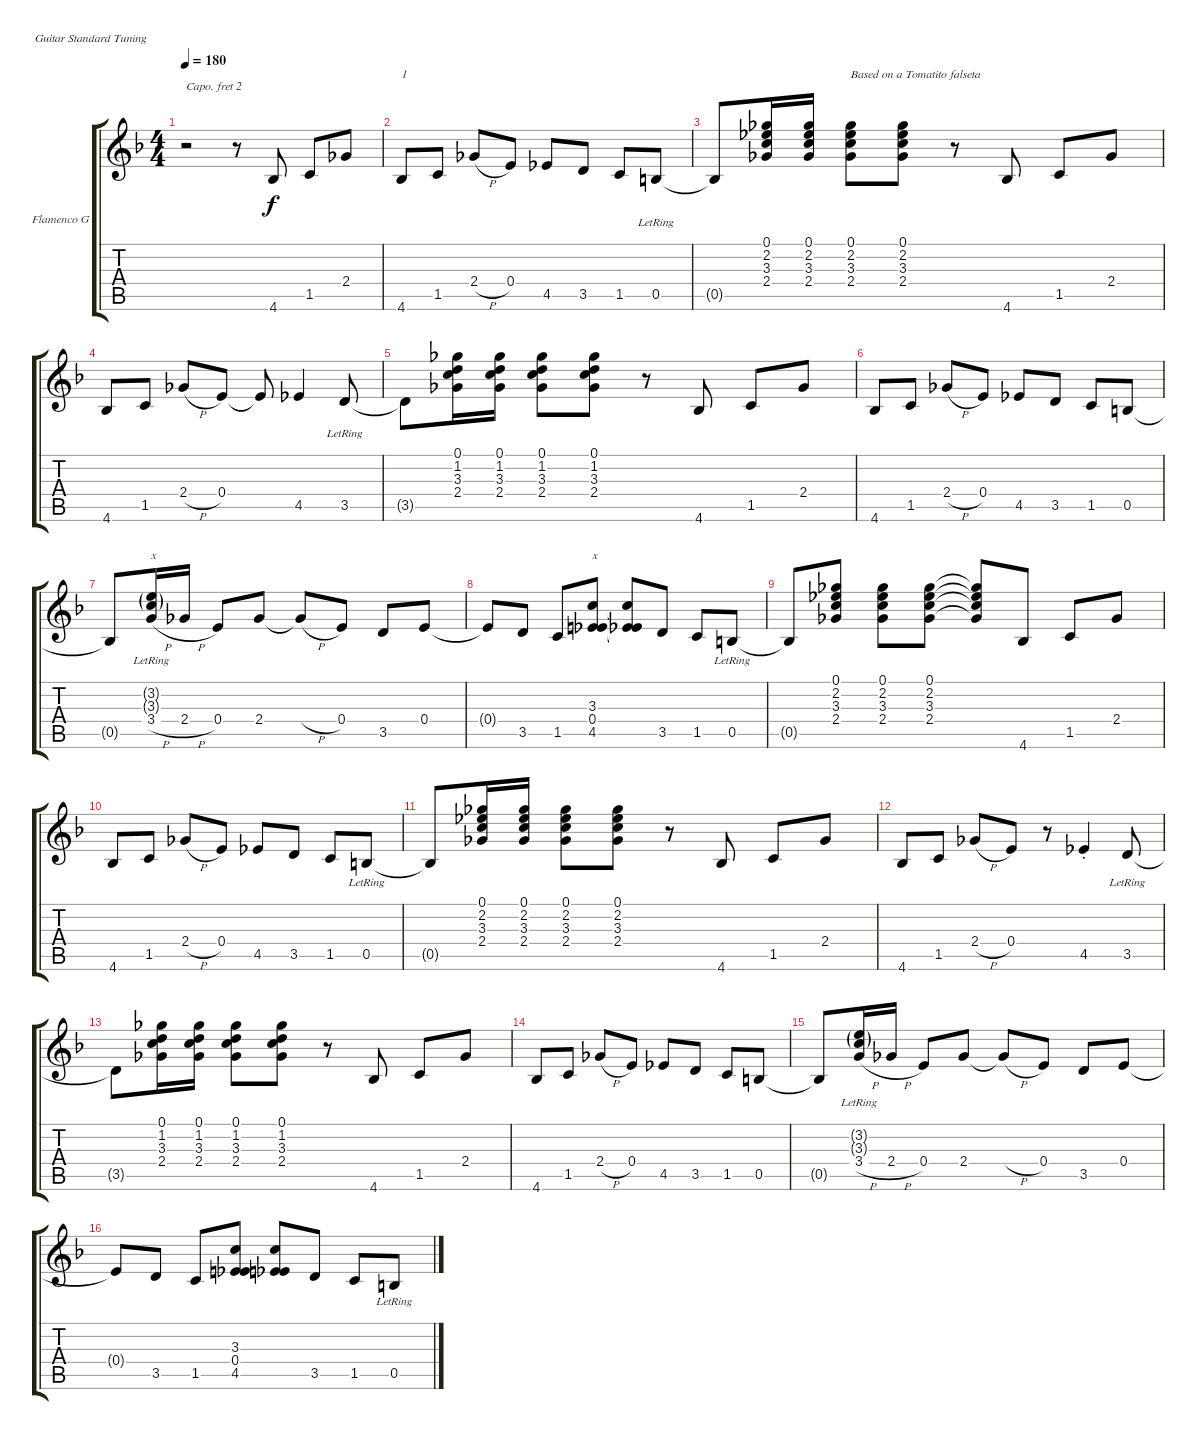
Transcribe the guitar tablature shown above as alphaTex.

\defaultSystemsLayout 4
\bracketExtendMode groupsimilarinstruments
\firstSystemTrackNameOrientation horizontal
\otherSystemsTrackNameOrientation horizontal
\track ("Flamenco Guitar" "Flamenco G") {instrument acousticguitarnylon}
\staff {score tabs}
\capo 2
\tuning (E4 B3 G3 D3 A2 E2)
\ts (4 4)
\tempo 180
\clef g2
\scale
0.210611
\ks f
r.2{dy f instrument acousticguitarnylon} r.8 4.6.8 1.5.8 2.4.8 |
\scale
0.172026 4.6.8{txt "1"} 1.5.8 2.4{h}.8 0.4.8 4.5.8 3.5.8 1.5.8 0.5{lr}.8 |
\scale
0.234828 0.5{t}.8 (0.1 2.2 3.3 2.4).16 (0.1 2.2 3.3 2.4).16 (0.1 2.2 3.3 2.4).8{txt "Based on a Tomatito falseta"} (0.1 2.2 3.3 2.4).8 r.8 4.6.8 1.5.8 2.4.8 |
\scale
0.16881 4.6.8 1.5.8 2.4{h}.8 0.4.8 0.4{t}.8 4.5.4 3.5{lr}.8 |
\scale
0.21439 3.5{t}.8 (2.4 3.3 1.2 0.1).16 (2.4 3.3 1.2 0.1).16 (2.4 3.3 1.2 0.1).8 (2.4 3.3 1.2 0.1).8 r.8 4.6.8 1.5.8 2.4.8 |
\scale
0.253796 4.6.8 1.5.8 2.4{h}.8 0.4.8 4.5.8 3.5.8 1.5.8 0.5.8 |
\scale
0.23699 0.5{t}.8 (3.4{h lr} 3.3{g lr} 3.2{g lr}).16{txt "x"} 2.4{h}.16 0.4.8 2.4.8 2.4{h t}.8 0.4.8 3.5.8 0.4.8 |
\scale
0.262057 0.4{t}.8 3.5.8 1.5.8 (4.5 0.4 3.3).8{txt "x"} (3.3{t} 0.4{t} 4.5{t}).8 3.5.8 1.5.8 0.5{lr}.8 |
\scale
0.247082 0.5{t}.8 (0.1 2.2 3.3 2.4).8 (0.1 2.2 3.3 2.4).8 (0.1 2.2 3.3 2.4).8 (2.4{t} 3.3{t} 2.2{t} 0.1{t}).8 4.6.8 1.5.8 2.4.8 |
\scale
0.253238 4.6.8 1.5.8 2.4{h}.8 0.4.8 4.5.8 3.5.8 1.5.8 0.5{lr}.8 |
\scale
0.253222 0.5{t}.8 (0.1 2.2 3.3 2.4).16 (0.1 2.2 3.3 2.4).16 (0.1 2.2 3.3 2.4).8 (0.1 2.2 3.3 2.4).8 r.8 4.6.8 1.5.8 2.4.8 |
\scale
0.223902 4.6.8 1.5.8 2.4{h}.8 0.4.8 r.8 4.5{st}.4 3.5{lr}.8 |
\scale
0.270019 3.5{t}.8 (2.4 3.3 1.2 0.1).16 (2.4 3.3 1.2 0.1).16 (2.4 3.3 1.2 0.1).8 (2.4 3.3 1.2 0.1).8 r.8 4.6.8 1.5.8 2.4.8 |
\scale
0.248787 4.6.8 1.5.8 2.4{h}.8 0.4.8 4.5.8 3.5.8 1.5.8 0.5.8 |
\scale
0.245635 0.5{t}.8 (3.4{h lr} 3.3{g lr} 3.2{g lr}).16 2.4{h}.16 0.4.8 2.4.8 2.4{h t}.8 0.4.8 3.5.8 0.4.8 |
\scale
0.28058 0.4{t}.8 3.5.8 1.5.8 (4.5 0.4 3.3).8 (4.5{t} 0.4{t} 3.3{t}).8 3.5.8 1.5.8 0.5{lr}.8
